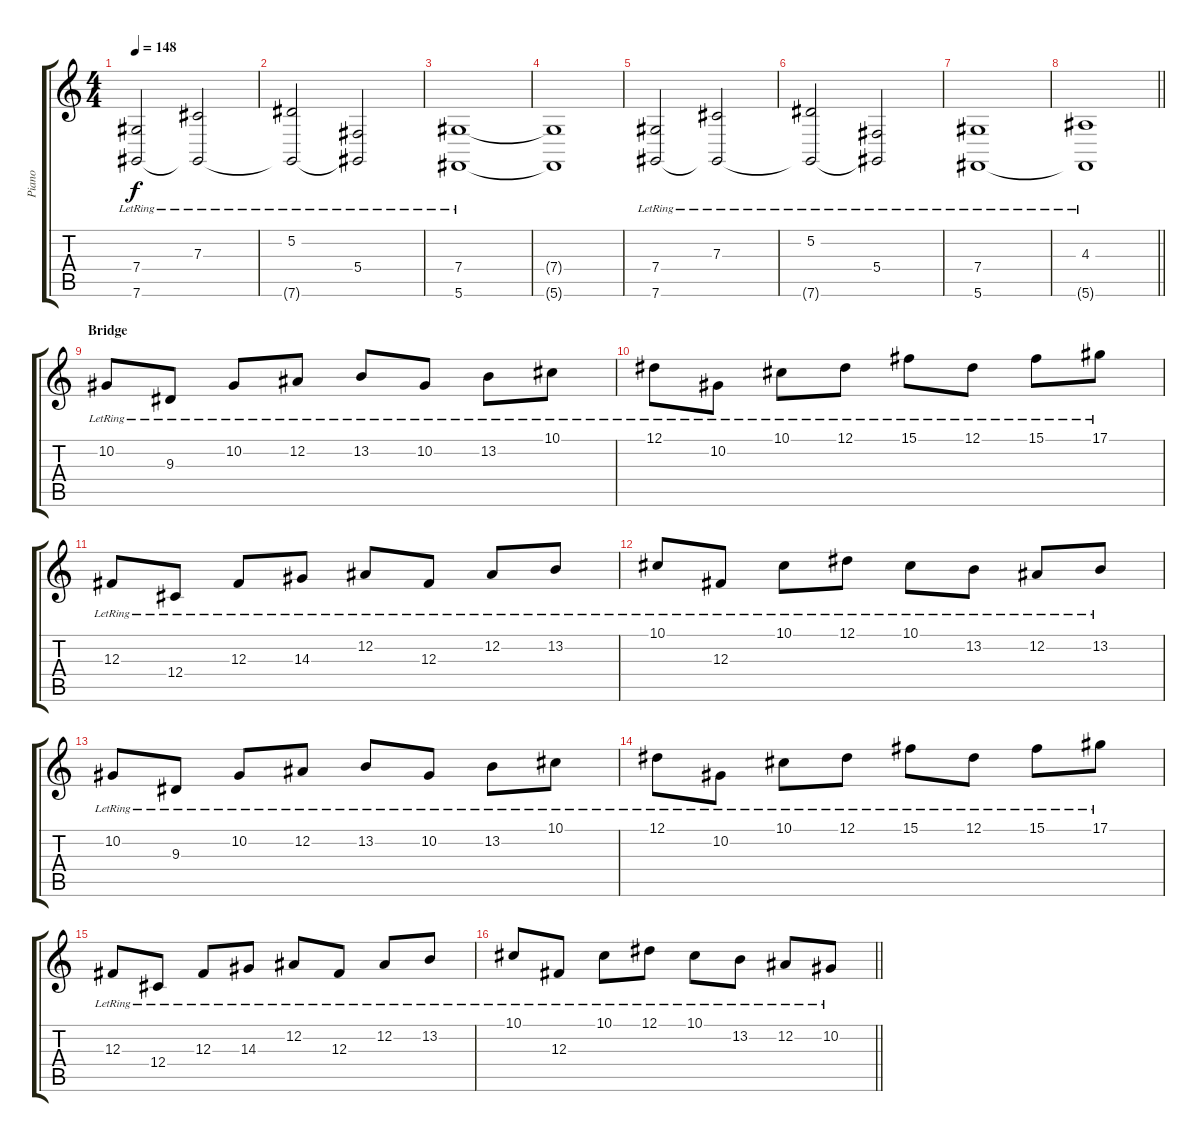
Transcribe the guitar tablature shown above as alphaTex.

\track ("Piano" "Piano") {instrument brightacousticpiano}
\staff {score tabs}
\tuning (Eb4 Bb3 Gb3 Db3 Ab2 Db2) {hide}
\ts (4 4)
\tempo 148
\clef g2
\ks c
(7.4{lr} 7.6{lr}).2{dy f} (7.3{lr} 7.6{t}).2 |
(5.2{lr} 7.6{t}).2 (5.4{lr} 7.6{t}).2 |
(7.4{lr} 5.6{lr}).1 |
(7.4{t} 5.6{t}).1 |
(7.4{lr} 7.6{lr}).2 (7.3{lr} 7.6{t}).2 |
(5.2{lr} 7.6{t}).2 (5.4{lr} 7.6{t}).2 |
(7.4{lr} 5.6{lr}).1 |
\barLineRight lightlight
(4.3{lr} 5.6{t}).1 |
\section ("" "Bridge")
10.2{lr}.8 9.3{lr}.8 10.2{lr}.8 12.2{lr}.8 13.2{lr}.8 10.2{lr}.8 13.2{lr}.8 10.1{lr}.8 |
12.1{lr}.8 10.2{lr}.8 10.1{lr}.8 12.1{lr}.8 15.1{lr}.8 12.1{lr}.8 15.1{lr}.8 17.1{lr}.8 |
12.3{lr}.8 12.4{lr}.8 12.3{lr}.8 14.3{lr}.8 12.2{lr}.8 12.3{lr}.8 12.2{lr}.8 13.2{lr}.8 |
10.1{lr}.8 12.3{lr}.8 10.1{lr}.8 12.1{lr}.8 10.1{lr}.8 13.2{lr}.8 12.2{lr}.8 13.2{lr}.8 |
10.2{lr}.8 9.3{lr}.8 10.2{lr}.8 12.2{lr}.8 13.2{lr}.8 10.2{lr}.8 13.2{lr}.8 10.1{lr}.8 |
12.1{lr}.8 10.2{lr}.8 10.1{lr}.8 12.1{lr}.8 15.1{lr}.8 12.1{lr}.8 15.1{lr}.8 17.1{lr}.8 |
12.3{lr}.8 12.4{lr}.8 12.3{lr}.8 14.3{lr}.8 12.2{lr}.8 12.3{lr}.8 12.2{lr}.8 13.2{lr}.8 |
\barLineRight lightlight
10.1{lr}.8 12.3{lr}.8 10.1{lr}.8 12.1{lr}.8 10.1{lr}.8 13.2{lr}.8 12.2{lr}.8 10.2{lr}.8
